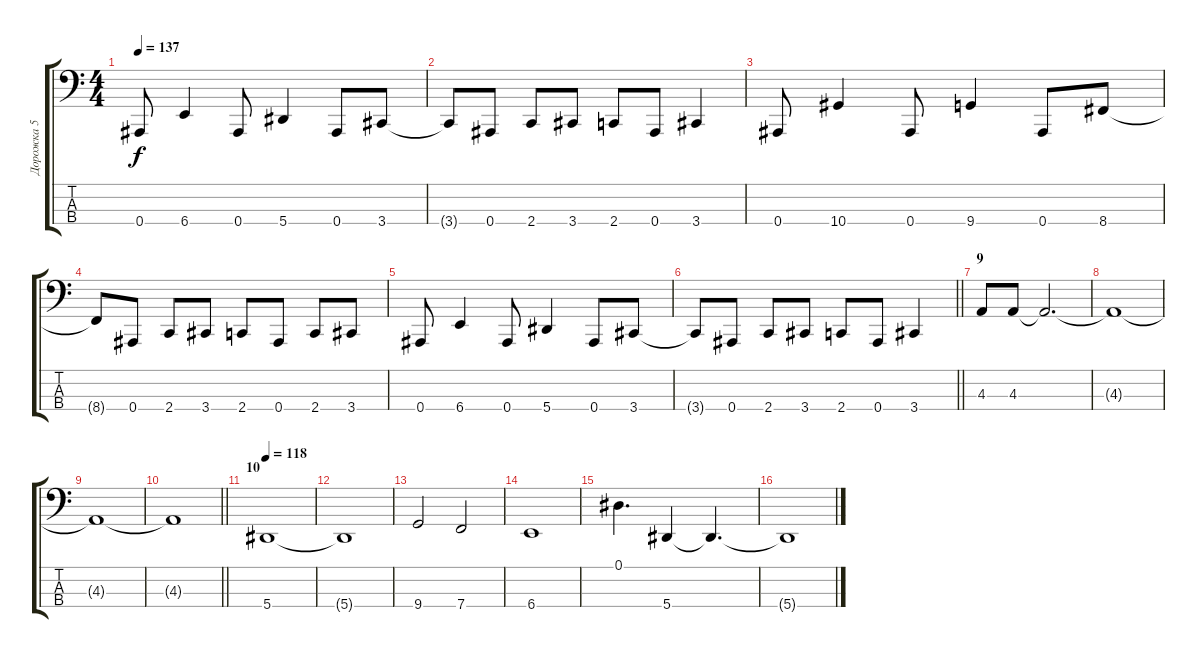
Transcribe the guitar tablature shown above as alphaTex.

\track ("Дорожка 5" "Дорожка 5") {instrument electricbassfinger}
\staff {score tabs}
\tuning (Eb2 Bb1 F1 Bb0) {hide}
\ts (4 4)
\tempo 137
\clef f4
\ks c
0.4.8{dy f} 6.4.4 0.4.8 5.4.4 0.4.8 3.4.8 |
3.4{t}.8 0.4.8 2.4.8 3.4.8 2.4.8 0.4.8 3.4.4 |
0.4.8 10.4.4 0.4.8 9.4.4 0.4.8 8.4.8 |
8.4{t}.8 0.4.8 2.4.8 3.4.8 2.4.8 0.4.8 2.4.8 3.4.8 |
0.4.8 6.4.4 0.4.8 5.4.4 0.4.8 3.4.8 |
\barLineRight lightlight
3.4{t}.8 0.4.8 2.4.8 3.4.8 2.4.8 0.4.8 3.4.4 |
\section ("" "9")
4.3.8 4.3.8 4.3{t}.2{d} |
4.3{t}.1 |
4.3{t}.1 |
\barLineRight lightlight
4.3{t}.1 |
\section ("" "10")
\tempo 118
5.4.1 |
5.4{t}.1 |
9.4.2 7.4.2 |
6.4.1 |
0.1.4{d} 5.4.4 5.4{t}.4{d} |
5.4{t}.1
